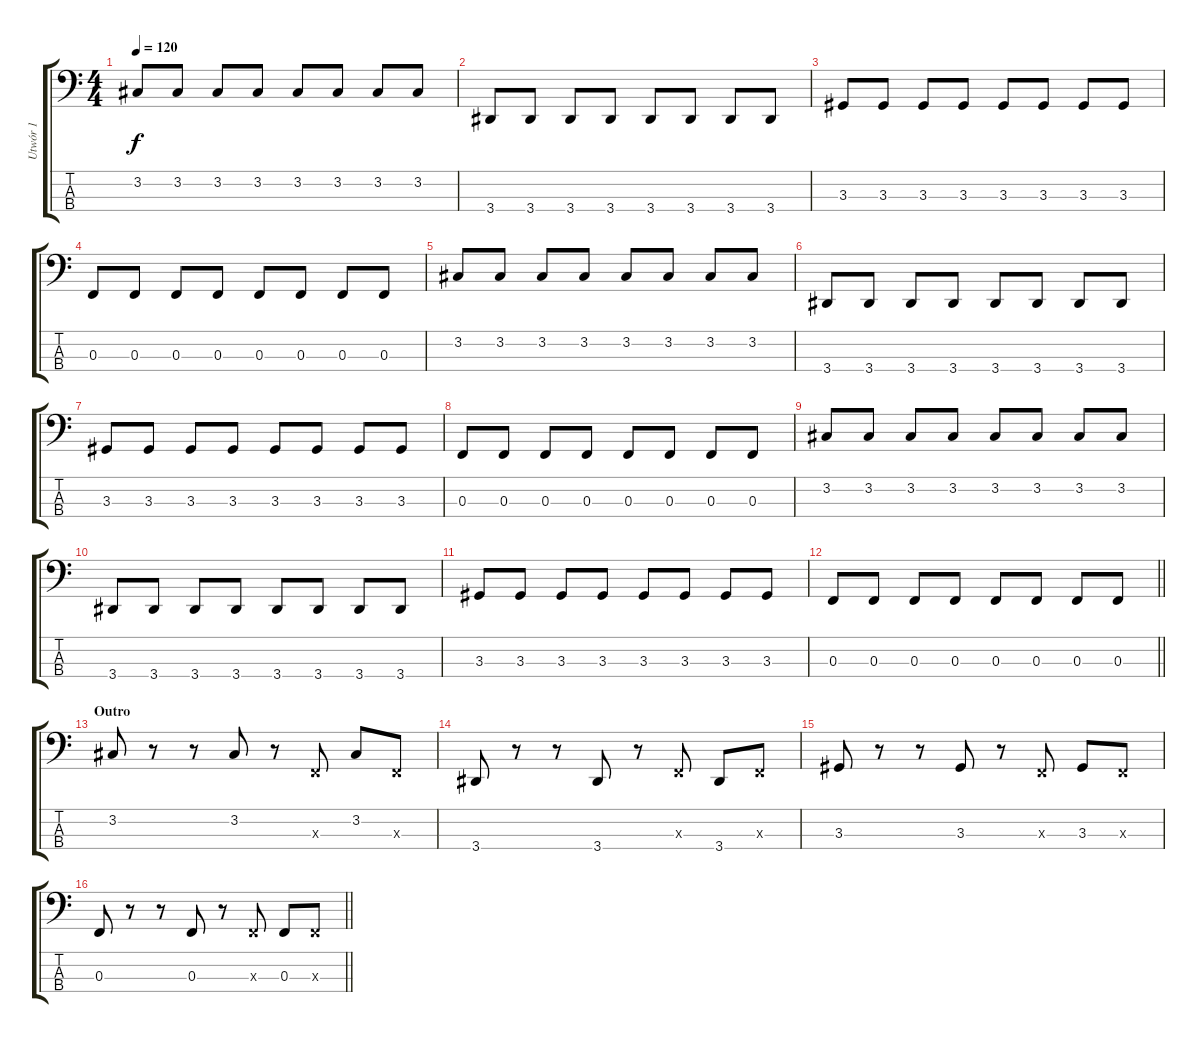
\track ("Utwór 1" "Utwór 1") {instrument electricbassfinger}
\staff {score tabs}
\tuning (Eb2 Bb1 F1 C1) {hide}
\ts (4 4)
\tempo 120
\clef f4
\ks c
3.2.8{dy f} 3.2.8 3.2.8 3.2.8 3.2.8 3.2.8 3.2.8 3.2.8 |
3.4.8 3.4.8 3.4.8 3.4.8 3.4.8 3.4.8 3.4.8 3.4.8 |
3.3.8 3.3.8 3.3.8 3.3.8 3.3.8 3.3.8 3.3.8 3.3.8 |
0.3.8 0.3.8 0.3.8 0.3.8 0.3.8 0.3.8 0.3.8 0.3.8 |
3.2.8 3.2.8 3.2.8 3.2.8 3.2.8 3.2.8 3.2.8 3.2.8 |
3.4.8 3.4.8 3.4.8 3.4.8 3.4.8 3.4.8 3.4.8 3.4.8 |
3.3.8 3.3.8 3.3.8 3.3.8 3.3.8 3.3.8 3.3.8 3.3.8 |
0.3.8 0.3.8 0.3.8 0.3.8 0.3.8 0.3.8 0.3.8 0.3.8 |
3.2.8 3.2.8 3.2.8 3.2.8 3.2.8 3.2.8 3.2.8 3.2.8 |
3.4.8 3.4.8 3.4.8 3.4.8 3.4.8 3.4.8 3.4.8 3.4.8 |
3.3.8 3.3.8 3.3.8 3.3.8 3.3.8 3.3.8 3.3.8 3.3.8 |
\barLineRight lightlight
0.3.8 0.3.8 0.3.8 0.3.8 0.3.8 0.3.8 0.3.8 0.3.8 |
\section ("" "Outro")
3.2.8 r.8 r.8 3.2.8 r.8 0.3{x}.8 3.2.8 0.3{x}.8 |
3.4.8 r.8 r.8 3.4.8 r.8 0.3{x}.8 3.4.8 0.3{x}.8 |
3.3.8 r.8 r.8 3.3.8 r.8 0.3{x}.8 3.3.8 0.3{x}.8 |
\barLineRight lightlight
0.3.8 r.8 r.8 0.3.8 r.8 0.3{x}.8 0.3.8 0.3{x}.8
